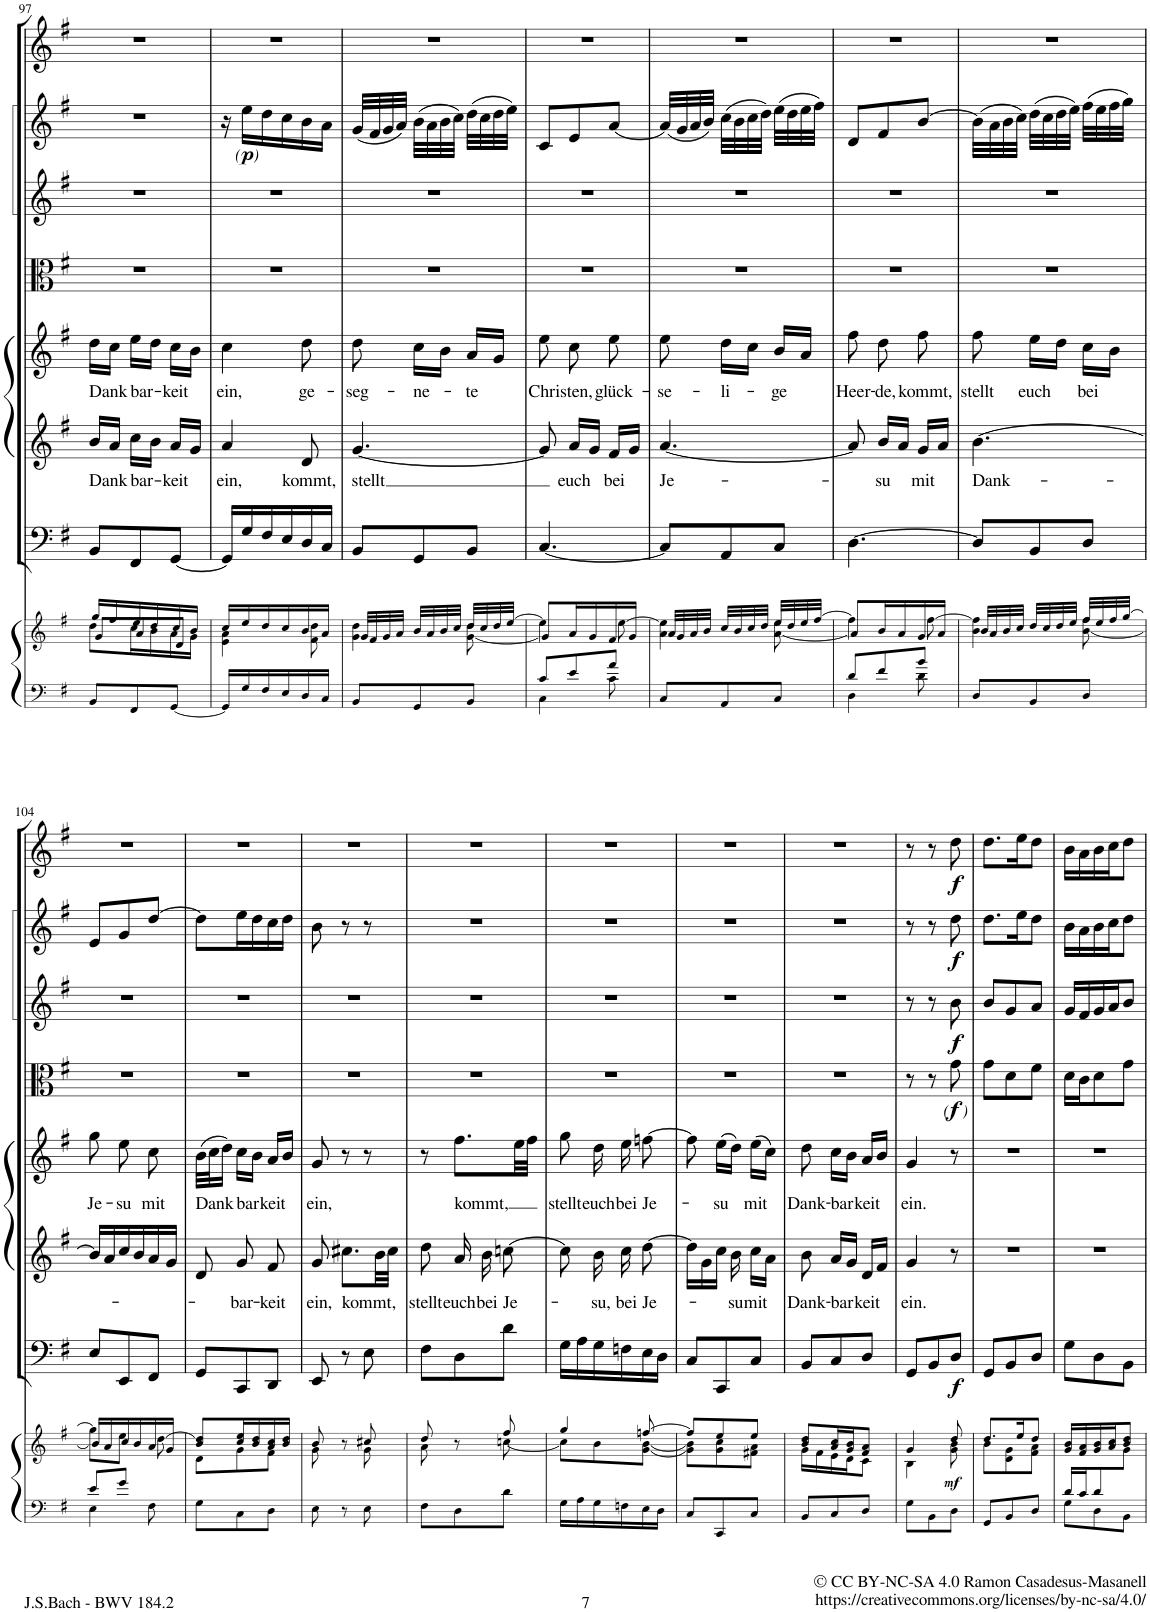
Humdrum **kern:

**kern	**kern	**dynam	**kern	**dynam	**kern	**text	**kern	**text	**kern	**dynam	**kern	**dynam	**kern	**dynam	**kern	**dynam
*part8	*part8	*part8	*part7	*part7	*part6	*part6	*part5	*part5	*part4	*part4	*part3	*part3	*part2	*part2	*part1	*part1
*staff9	*staff8	*staff8/9	*staff7	*staff7	*staff6	*staff6	*staff5	*staff5	*staff4	*staff4	*staff3	*staff3	*staff2	*staff2	*staff1	*staff1
*I"Piano reduction	*	*	*I"Continuo	*	*I"Alto	*	*I"Soprano	*	*I"Viola	*	*I"Violino II	*	*I"Violino I	*	*I"Flauto traverso I.II.	*
*I'Pno	*	*	*	*	*	*	*	*	*I'Vla	*	*I'Vln	*	*I'Vln	*	*I'Fl	*
!!LO:PB:g=z
*clefF4	*clefG2	*	*clefF4	*	*clefG2	*	*clefG2	*	*clefC3	*	*clefG2	*	*clefG2	*	*clefG2	*
*k[f#]	*k[f#]	*	*k[f#]	*	*k[f#]	*	*k[f#]	*	*k[f#]	*	*k[f#]	*	*k[f#]	*	*k[f#]	*
*M3/8	*M3/8	*	*M3/8	*	*M3/8	*	*M3/8	*	*M3/8	*	*M3/8	*	*M3/8	*	*M3/8	*
=97	=97	=97	=97	=97	=97	=97	=97	=97	=97	=97	=97	=97	=97	=97	=97	=97
*	*^	*	*	*	*	*	*	*	*	*	*	*	*	*	*	*
*	*	*^	*	*	*	*	*	*	*	*	*	*	*	*	*	*	*
!	!	!	!	!	!	!	!	!LO:LY:b	!	!LO:LY:b	!	!	!	!	!	!	!	!
8BB/L	16gg/LL	8dd\L	8g/L	.	8BB/L	.	16b/LL	Dank-	16dd\LL	Dank-	4.r	.	4.r	.	4.r	.	4.r	.
.	16ff#/	.	.	.	.	.	16a/JJ	.	16cc\JJ	.	.	.	.	.	.	.	.	.
!	!	!	!	!	!	!	!	!LO:LY:b	!	!LO:LY:b	!	!	!	!	!	!	!	!
8FF#/	16ee/	16cc\L	8a/	.	8FF#/	.	16cc\LL	-bar-	16ee\LL	-bar-	.	.	.	.	.	.	.	.
.	16dd/	16b\	.	.	.	.	16b\JJ	.	16dd\JJ	.	.	.	.	.	.	.	.	.
!	!	!	!	!	!	!	!	!LO:LY:b	!	!LO:LY:b	!	!	!	!	!	!	!	!
[8GG/J	16cc/	16a\	8d/J	.	[8GG/J	.	16a/LL	-keit	16cc\LL	-keit	.	.	.	.	.	.	.	.
.	16b/JJ	16g\JJ	.	.	.	.	16g/JJ	.	16b\JJ	.	.	.	.	.	.	.	.	.
*	*	*v	*v	*	*	*	*	*	*	*	*	*	*	*	*	*	*	*
=98	=98	=98	=98	=98	=98	=98	=98	=98	=98	=98	=98	=98	=98	=98	=98	=98	=98
!	!	!	!	!	!	!	!LO:LY:b	!	!LO:LY:b	!	!	!	!	!	!	!	!
16GG/LL]	16cc/LL	4e\ 4a\	.	16GG/LL]	.	4a/	ein,	4cc\	ein,	4.r	.	4.r	.	16r	.	4.r	.
!	!	!	!	!	!	!	!	!	!	!	!	!	!	!	!LO:DY:b	!	!
!	!	!	!	!	!	!	!	!	!	!	!	!	!	!	!LO:DY:n=1:b	!	!
!	!	!	!	!	!	!	!	!	!	!	!	!	!	!	!LO:DY:n=2:b	!	!
16G/	16ee/	.	.	16G/	.	.	.	.	.	.	.	.	.	16ee\LL	other-dynamics p other-dynamics	.	.
16F#/	16dd/	.	.	16F#/	.	.	.	.	.	.	.	.	.	16dd\	.	.	.
16E/	16cc/	.	.	16E/	.	.	.	.	.	.	.	.	.	16cc\	.	.	.
!	!	!	!	!	!	!	!LO:LY:b	!	!LO:LY:b	!	!	!	!	!	!	!	!
16D/	16b/	8f#\ 8dd\	.	16D/	.	8d/	kommt,	8dd\	ge-	.	.	.	.	16b\	.	.	.
16C/JJ	16a/JJ	.	.	16C/JJ	.	.	.	.	.	.	.	.	.	16a\JJ	.	.	.
=99	=99	=99	=99	=99	=99	=99	=99	=99	=99	=99	=99	=99	=99	=99	=99	=99	=99
!	!	!	!	!	!	!	!LO:LY:b	!	!LO:LY:b	!	!	!	!	!	!	!	!
8BB/L	32g/LLL	4g\ 4dd\	.	8BB/L	.	[4.g/	stellt	8dd\	-seg-	4.r	.	4.r	.	(32g/LLL	.	4.r	.
.	32f#/	.	.	.	.	.	.	.	.	.	.	.	.	32f#/	.	.	.
.	32g/	.	.	.	.	.	.	.	.	.	.	.	.	32g/	.	.	.
.	32a/JJJ	.	.	.	.	.	.	.	.	.	.	.	.	32a/JJJ)	.	.	.
!	!	!	!	!	!	!	!	!	!LO:LY:b	!	!	!	!	!	!	!	!
8GG/	32b/LLL	.	.	8GG/	.	.	.	16cc\LL	-ne-	.	.	.	.	(32b\LLL	.	.	.
.	32a/	.	.	.	.	.	.	.	.	.	.	.	.	32a\	.	.	.
.	32b/	.	.	.	.	.	.	16b\JJ	.	.	.	.	.	32b\	.	.	.
.	32cc/JJJ	.	.	.	.	.	.	.	.	.	.	.	.	32cc\JJJ)	.	.	.
!	!	!	!	!	!	!	!	!	!LO:LY:b	!	!	!	!	!	!	!	!
8BB/J	32dd/LLL	[8g\ 8dd\	.	8BB/J	.	.	.	16a/LL	-te	.	.	.	.	(32dd\LLL	.	.	.
.	32cc/	.	.	.	.	.	.	.	.	.	.	.	.	32cc\	.	.	.
.	32dd/	.	.	.	.	.	.	16g/JJ	.	.	.	.	.	32dd\	.	.	.
.	[32ee/JJJ	.	.	.	.	.	.	.	.	.	.	.	.	32ee\JJJ)	.	.	.
=100	=100	=100	=100	=100	=100	=100	=100	=100	=100	=100	=100	=100	=100	=100	=100	=100	=100
*^	*	*	*	*	*	*	*	*	*	*	*	*	*	*	*	*	*
!	!	!	!	!	!	!	!	!	!	!LO:LY:b	!	!	!	!	!	!	!	!
8c/L	4C\	8g/L]	4ee\]	.	[4.C/	.	8g/]	.	8ee\	Chri-	4.r	.	4.r	.	8c/L	.	4.r	.
!	!	!	!	!	!	!	!	!LO:LY:b	!	!LO:LY:b	!	!	!	!	!	!	!	!
8e/	.	16a/L	.	.	.	.	16a/LL	euch	8cc\	-sten,	.	.	.	.	8e/	.	.	.
.	.	16g/	.	.	.	.	16g/JJ	.	.	.	.	.	.	.	.	.	.	.
!	!	!	!	!	!	!	!	!LO:LY:b	!	!LO:LY:b	!	!	!	!	!	!	!	!
8a/J	8c\	16f#/	[>8ee\	.	.	.	16f#/LL	bei	8ee\	glück-	.	.	.	.	[8a/J	.	.	.
.	.	16g/JJ	.	.	.	.	16g/JJ	.	.	.	.	.	.	.	.	.	.	.
*v	*v	*	*	*	*	*	*	*	*	*	*	*	*	*	*	*	*	*
=101	=101	=101	=101	=101	=101	=101	=101	=101	=101	=101	=101	=101	=101	=101	=101	=101	=101
!	!	!	!	!	!	!	!LO:LY:b	!	!LO:LY:b	!	!	!	!	!	!	!	!
8C/L	32a/LLL	4a\ 4ee\]	.	8C/L]	.	[4.a/	Je-	8ee\	-se-	4.r	.	4.r	.	(32a/LLL]	.	4.r	.
.	32g/	.	.	.	.	.	.	.	.	.	.	.	.	32g/	.	.	.
.	32a/	.	.	.	.	.	.	.	.	.	.	.	.	32a/	.	.	.
.	32b/JJJ	.	.	.	.	.	.	.	.	.	.	.	.	32b/JJJ)	.	.	.
!	!	!	!	!	!	!	!	!	!LO:LY:b	!	!	!	!	!	!	!	!
8AA/	32cc/LLL	.	.	8AA/	.	.	.	16dd\LL	-li-	.	.	.	.	(32cc\LLL	.	.	.
.	32b/	.	.	.	.	.	.	.	.	.	.	.	.	32b\	.	.	.
.	32cc/	.	.	.	.	.	.	16cc\JJ	.	.	.	.	.	32cc\	.	.	.
.	32dd/JJJ	.	.	.	.	.	.	.	.	.	.	.	.	32dd\JJJ)	.	.	.
!	!	!	!	!	!	!	!	!	!LO:LY:b	!	!	!	!	!	!	!	!
8C/J	32ee/LLL	[8a\ 8ee\	.	8C/J	.	.	.	16b/LL	-ge	.	.	.	.	(32ee\LLL	.	.	.
.	32dd/	.	.	.	.	.	.	.	.	.	.	.	.	32dd\	.	.	.
.	32ee/	.	.	.	.	.	.	16a/JJ	.	.	.	.	.	32ee\	.	.	.
.	[32ff#/JJJ	.	.	.	.	.	.	.	.	.	.	.	.	32ff#\JJJ)	.	.	.
=102	=102	=102	=102	=102	=102	=102	=102	=102	=102	=102	=102	=102	=102	=102	=102	=102	=102
*^	*	*	*	*	*	*	*	*	*	*	*	*	*	*	*	*	*
!	!	!	!	!	!	!	!	!	!	!LO:LY:b	!	!	!	!	!	!	!	!
8d/L	4D\	8a/L]	4ff#\]	.	[4.D\	.	8a/]	.	8ff#\	Heer-	4.r	.	4.r	.	8d/L	.	4.r	.
!	!	!	!	!	!	!	!	!LO:LY:b	!	!LO:LY:b	!	!	!	!	!	!	!	!
8f#/	.	16b/L	.	.	.	.	16b/LL	-su	8dd\	-de,	.	.	.	.	8f#/	.	.	.
.	.	16a/	.	.	.	.	16a/JJ	.	.	.	.	.	.	.	.	.	.	.
!	!	!	!	!	!	!	!	!LO:LY:b	!	!LO:LY:b	!	!	!	!	!	!	!	!
8b/J	8d\	16g/	[>8ff#\	.	.	.	16g/LL	mit	8ff#\	kommt,	.	.	.	.	[8b/J	.	.	.
.	.	16a/JJ	.	.	.	.	16a/JJ	.	.	.	.	.	.	.	.	.	.	.
*v	*v	*	*	*	*	*	*	*	*	*	*	*	*	*	*	*	*	*
=103	=103	=103	=103	=103	=103	=103	=103	=103	=103	=103	=103	=103	=103	=103	=103	=103	=103
!	!	!	!	!	!	!	!LO:LY:b	!	!LO:LY:b	!	!	!	!	!	!	!	!
8D/L	32b/LLL	4b\ 4ff#\]	.	8D/L]	.	[4.b\	Dank-	8ff#\	stellt	4.r	.	4.r	.	(32b\LLL]	.	4.r	.
.	32a/	.	.	.	.	.	.	.	.	.	.	.	.	32a\	.	.	.
.	32b/	.	.	.	.	.	.	.	.	.	.	.	.	32b\	.	.	.
.	32cc/JJJ	.	.	.	.	.	.	.	.	.	.	.	.	32cc\JJJ)	.	.	.
!	!	!	!	!	!	!	!	!	!LO:LY:b	!	!	!	!	!	!	!	!
8BB/	32dd/LLL	.	.	8BB/	.	.	.	16ee\LL	euch	.	.	.	.	(32dd\LLL	.	.	.
.	32cc/	.	.	.	.	.	.	.	.	.	.	.	.	32cc\	.	.	.
.	32dd/	.	.	.	.	.	.	16dd\JJ	.	.	.	.	.	32dd\	.	.	.
.	32ee/JJJ	.	.	.	.	.	.	.	.	.	.	.	.	32ee\JJJ)	.	.	.
!	!	!	!	!	!	!	!	!	!LO:LY:b	!	!	!	!	!	!	!	!
8D/J	32ff#/LLL	[8b\ 8ff#\	.	8D/J	.	.	.	16cc\LL	bei	.	.	.	.	(32ff#\LLL	.	.	.
.	32ee/	.	.	.	.	.	.	.	.	.	.	.	.	32ee\	.	.	.
.	32ff#/	.	.	.	.	.	.	16b\JJ	.	.	.	.	.	32ff#\	.	.	.
.	[32gg/JJJ	.	.	.	.	.	.	.	.	.	.	.	.	32gg\JJJ)	.	.	.
!!LO:LB:g=z
=104	=104	=104	=104	=104	=104	=104	=104	=104	=104	=104	=104	=104	=104	=104	=104	=104	=104
*^	*	*	*	*	*	*	*	*	*	*	*	*	*	*	*	*	*
!	!	!	!	!	!	!	!	!	!	!LO:LY:b	!	!	!	!	!	!	!	!
8e/L	4E\	16b/LL]	8gg\L]	.	8E/L	.	16b/LL]	.	8gg\	Je-	4.r	.	4.r	.	8e/L	.	4.r	.
.	.	16a/	.	.	.	.	16a/	.	.	.	.	.	.	.	.	.	.	.
!	!	!	!	!	!	!	!	!	!	!LO:LY:b	!	!	!	!	!	!	!	!
8g/J	.	16cc/	8ee\J	.	8EE/	.	16cc/	.	8ee\	-su	.	.	.	.	8g/	.	.	.
.	.	16b/	.	.	.	.	16b/	.	.	.	.	.	.	.	.	.	.	.
!	!	!	!	!	!	!	!	!	!	!LO:LY:b	!	!	!	!	!	!	!	!
8ryy	8F#\	16a/	[>8dd\	.	8FF#/J	.	16a/	.	8cc\	mit	.	.	.	.	[8dd/J	.	.	.
.	.	16g/JJ	.	.	.	.	16g/JJ	.	.	.	.	.	.	.	.	.	.	.
*v	*v	*	*	*	*	*	*	*	*	*	*	*	*	*	*	*	*	*
=105	=105	=105	=105	=105	=105	=105	=105	=105	=105	=105	=105	=105	=105	=105	=105	=105	=105
!	!	!	!	!	!	!	!	!	!LO:LY:b	!	!	!	!	!	!	!	!
8G\L	8b/ 8dd/]L	8d\L	.	8GG/L	.	8d/	.	(32b\LLL	Dank-	4.r	.	4.r	.	8dd\L]	.	4.r	.
.	.	.	.	.	.	.	.	32cc\J	.	.	.	.	.	.	.	.	.
.	.	.	.	.	.	.	.	16dd\JJ)	.	.	.	.	.	.	.	.	.
!	!	!	!	!	!	!	!LO:LY:b	!	!LO:LY:b	!	!	!	!	!	!	!	!
8C\	16cc/ 16ee/L	8g\	.	8CC/	.	8g/	-bar-	16cc\LL	-bar-	.	.	.	.	16ee\L	.	.	.
.	16b/ 16dd/	.	.	.	.	.	.	16b\JJ	.	.	.	.	.	16dd\	.	.	.
!	!	!	!	!	!	!	!LO:LY:b	!	!LO:LY:b	!	!	!	!	!	!	!	!
8D\J	16a/ 16cc/	8f#\J	.	8DD/J	.	8f#/	-keit	16a/LL	-keit	.	.	.	.	16cc\	.	.	.
.	16b/ 16dd/JJ	.	.	.	.	.	.	16b/JJ	.	.	.	.	.	16dd\JJ	.	.	.
=106	=106	=106	=106	=106	=106	=106	=106	=106	=106	=106	=106	=106	=106	=106	=106	=106	=106
!	!	!	!	!	!	!	!LO:LY:b	!	!LO:LY:b	!	!	!	!	!	!	!	!
8E\	8b/	8g\	.	8EE/	.	8g/	ein,	8g/	ein,	4.r	.	4.r	.	8b\	.	4.r	.
!	!	!	!	!	!	!	!LO:LY:b	!	!	!	!	!	!	!	!	!	!
8r	8r	8ryy	.	8r	.	8.cc#X\L	kommt,	8r	.	.	.	.	.	8r	.	.	.
8E\	8cc#X/	8g\	.	8E\	.	.	.	8r	.	.	.	.	.	8r	.	.	.
.	.	.	.	.	.	32b\LL	.	.	.	.	.	.	.	.	.	.	.
.	.	.	.	.	.	32cc#\JJJ	.	.	.	.	.	.	.	.	.	.	.
=107	=107	=107	=107	=107	=107	=107	=107	=107	=107	=107	=107	=107	=107	=107	=107	=107	=107
!	!	!	!	!	!	!	!LO:LY:b	!	!	!	!	!	!	!	!	!	!
8F#\L	8dd/	8a\	.	8F#\L	.	8dd\	stellt	8r	.	4.r	.	4.r	.	4.r	.	4.r	.
!	!	!	!	!	!	!	!LO:LY:b	!	!LO:LY:b	!	!	!	!	!	!	!	!
8D\	8r	8ryy	.	8D\	.	16a/	euch	8.ff#\L	kommt,	.	.	.	.	.	.	.	.
!	!	!	!	!	!	!	!LO:LY:b	!	!	!	!	!	!	!	!	!	!
.	.	.	.	.	.	16b\	bei	.	.	.	.	.	.	.	.	.	.
!	!	!	!	!	!	!	!LO:LY:b	!	!	!	!	!	!	!	!	!	!
8d\J	8ff#/	[8ccn\	.	8d\J	.	[8ccn\	Je-	.	.	.	.	.	.	.	.	.	.
.	.	.	.	.	.	.	.	32ee\LL	.	.	.	.	.	.	.	.	.
.	.	.	.	.	.	.	.	32ff#\JJJ	.	.	.	.	.	.	.	.	.
=108	=108	=108	=108	=108	=108	=108	=108	=108	=108	=108	=108	=108	=108	=108	=108	=108	=108
!	!	!	!	!	!	!	!	!	!LO:LY:b	!	!	!	!	!	!	!	!
16G\LL	4gg/	8cc\L]	.	16G\LL	.	8cc\]	.	8gg\	stellt	4.r	.	4.r	.	4.r	.	4.r	.
16A\	.	.	.	16A\	.	.	.	.	.	.	.	.	.	.	.	.	.
!	!	!	!	!	!	!	!LO:LY:b	!	!LO:LY:b	!	!	!	!	!	!	!	!
16G\	.	8b\	.	16G\	.	16b\	-su,	16dd\	euch	.	.	.	.	.	.	.	.
!	!	!	!	!	!	!	!LO:LY:b	!	!LO:LY:b	!	!	!	!	!	!	!	!
16Fn\	.	.	.	16Fn\	.	16cc\	bei	16ee\	bei	.	.	.	.	.	.	.	.
!	!	!	!	!	!	!	!LO:LY:b	!	!LO:LY:b	!	!	!	!	!	!	!	!
16E\	[8ffn/	[8g\ [8b\J	.	16E\	.	[8dd\	Je-	[8ffn\	Je-	.	.	.	.	.	.	.	.
16D\JJ	.	.	.	16D\JJ	.	.	.	.	.	.	.	.	.	.	.	.	.
=109	=109	=109	=109	=109	=109	=109	=109	=109	=109	=109	=109	=109	=109	=109	=109	=109	=109
8C/L	8ff/L]	8g\] 8b\]L	.	8C/L	.	16dd\LL]	.	8ff\]	.	4.r	.	4.r	.	4.r	.	4.r	.
.	.	.	.	.	.	16g\	.	.	.	.	.	.	.	.	.	.	.
!	!	!	!	!	!	!	!	!	!LO:LY:b	!	!	!	!	!	!	!	!
8CC/	8ee/	8g\ 8cc\	.	8CC/	.	16cc\JJ	.	(16ee\LL	-su	.	.	.	.	.	.	.	.
!	!	!	!	!	!	!	!LO:LY:b	!	!	!	!	!	!	!	!	!	!
.	.	.	.	.	.	16b\	-su	16dd\JJ)	.	.	.	.	.	.	.	.	.
!	!	!	!	!	!	!	!LO:LY:b	!	!LO:LY:b	!	!	!	!	!	!	!	!
8C/J	8ee/J	8f#X\ 8a\J	.	8C/J	.	16cc\LL	mit	(16ee\LL	mit	.	.	.	.	.	.	.	.
.	.	.	.	.	.	16a\JJ	.	16cc\JJ)	.	.	.	.	.	.	.	.	.
=110	=110	=110	=110	=110	=110	=110	=110	=110	=110	=110	=110	=110	=110	=110	=110	=110	=110
!	!	!	!	!	!	!	!LO:LY:b	!	!LO:LY:b	!	!	!	!	!	!	!	!
8BB/L	8b/ 8dd/L	16g\LL	.	8BB/L	.	8b\	Dank-	8dd\	Dank-	4.r	.	4.r	.	4.r	.	4.r	.
.	.	16f#\	.	.	.	.	.	.	.	.	.	.	.	.	.	.	.
!	!	!	!	!	!	!	!LO:LY:b	!	!LO:LY:b	!	!	!	!	!	!	!	!
8C/	16a/ 16cc/L	16e\	.	8C/	.	16a/LL	-bar-	16cc\LL	-bar-	.	.	.	.	.	.	.	.
.	16g/ 16b/J	16d\J	.	.	.	16g/JJ	.	16b\JJ	.	.	.	.	.	.	.	.	.
!	!	!	!	!	!	!	!LO:LY:b	!	!LO:LY:b	!	!	!	!	!	!	!	!
8D/J	8f#/ 8a/J	8c\J	.	8D/J	.	16d/LL	-keit	16a/LL	-keit	.	.	.	.	.	.	.	.
.	.	.	.	.	.	16f#/JJ	.	16b/JJ	.	.	.	.	.	.	.	.	.
=111	=111	=111	=111	=111	=111	=111	=111	=111	=111	=111	=111	=111	=111	=111	=111	=111	=111
!	!	!	!	!	!	!	!LO:LY:b	!	!LO:LY:b	!	!	!	!	!	!	!	!
8G\L	4g/	4B\	.	8GG/L	.	4g/	ein.	4g/	ein.	8r	.	8r	.	8r	.	8r	.
8BB\	.	.	.	8BB/	.	.	.	.	.	8r	.	8r	.	8r	.	8r	.
!	!	!	!LO:DY:b	!	!LO:DY:b	!	!	!	!	!	!LO:DY:b	!	!	!	!	!	!
!	!	!	!	!	!	!	!	!	!	!	!LO:DY:n=1:b	!	!	!	!	!	!
!	!	!	!	!	!	!	!	!	!	!	!LO:DY:n=2:b	!	!LO:DY:b	!	!LO:DY:b	!	!LO:DY:b
8D\J	8dd/	8g\ 8b\	mf	8D/J	f	8r	.	8r	.	8g\	other-dynamics f other-dynamics	8b\	f	8dd\	f	8dd\	f
=112	=112	=112	=112	=112	=112	=112	=112	=112	=112	=112	=112	=112	=112	=112	=112	=112	=112
8GG/L	8.dd/L	8b\L	.	8GG/L	.	4.r	.	4.r	.	8g\L	.	8b/L	.	8.dd\L	.	8.dd\L	.
8BB/	.	8d\ 8g\	.	8BB/	.	.	.	.	.	8d\	.	8g/	.	.	.	.	.
.	16ee/K	.	.	.	.	.	.	.	.	.	.	.	.	16ee\K	.	16ee\K	.
8D/J	8dd/J	8f#\ 8a\J	.	8D/J	.	.	.	.	.	8f#\J	.	8a/J	.	8dd\J	.	8dd\J	.
=113	=113	=113	=113	=113	=113	=113	=113	=113	=113	=113	=113	=113	=113	=113	=113	=113	=113
*^	*	*	*	*	*	*	*	*	*	*	*	*	*	*	*	*	*
16d/LL	8G\L	16g/ 16b/LL	4ryy	.	8G\L	.	4.r	.	4.r	.	16d\LL	.	16g/LL	.	16b\LL	.	16b\LL	.
16c/J	.	16f#/ 16a/	.	.	.	.	.	.	.	.	16c\J	.	16f#/	.	16a\	.	16a\	.
8d/	8D\	16g/ 16b/	.	.	8D\	.	.	.	.	.	8d\	.	16g/	.	16b\	.	16b\	.
.	.	16a/ 16cc/J	.	.	.	.	.	.	.	.	.	.	16a/J	.	16cc\J	.	16cc\J	.
8ryy	8BB\J	8b/ 8dd/J	8g\J	.	8BB\J	.	.	.	.	.	8g\J	.	8b/J	.	8dd\J	.	8dd\J	.
*v	*v	*	*	*	*	*	*	*	*	*	*	*	*	*	*	*	*	*
*	*v	*v	*	*	*	*	*	*	*	*	*	*	*	*	*	*	*
=	=	=	=	=	=	=	=	=	=	=	=	=	=	=	=	=
*-	*-	*-	*-	*-	*-	*-	*-	*-	*-	*-	*-	*-	*-	*-	*-	*-
